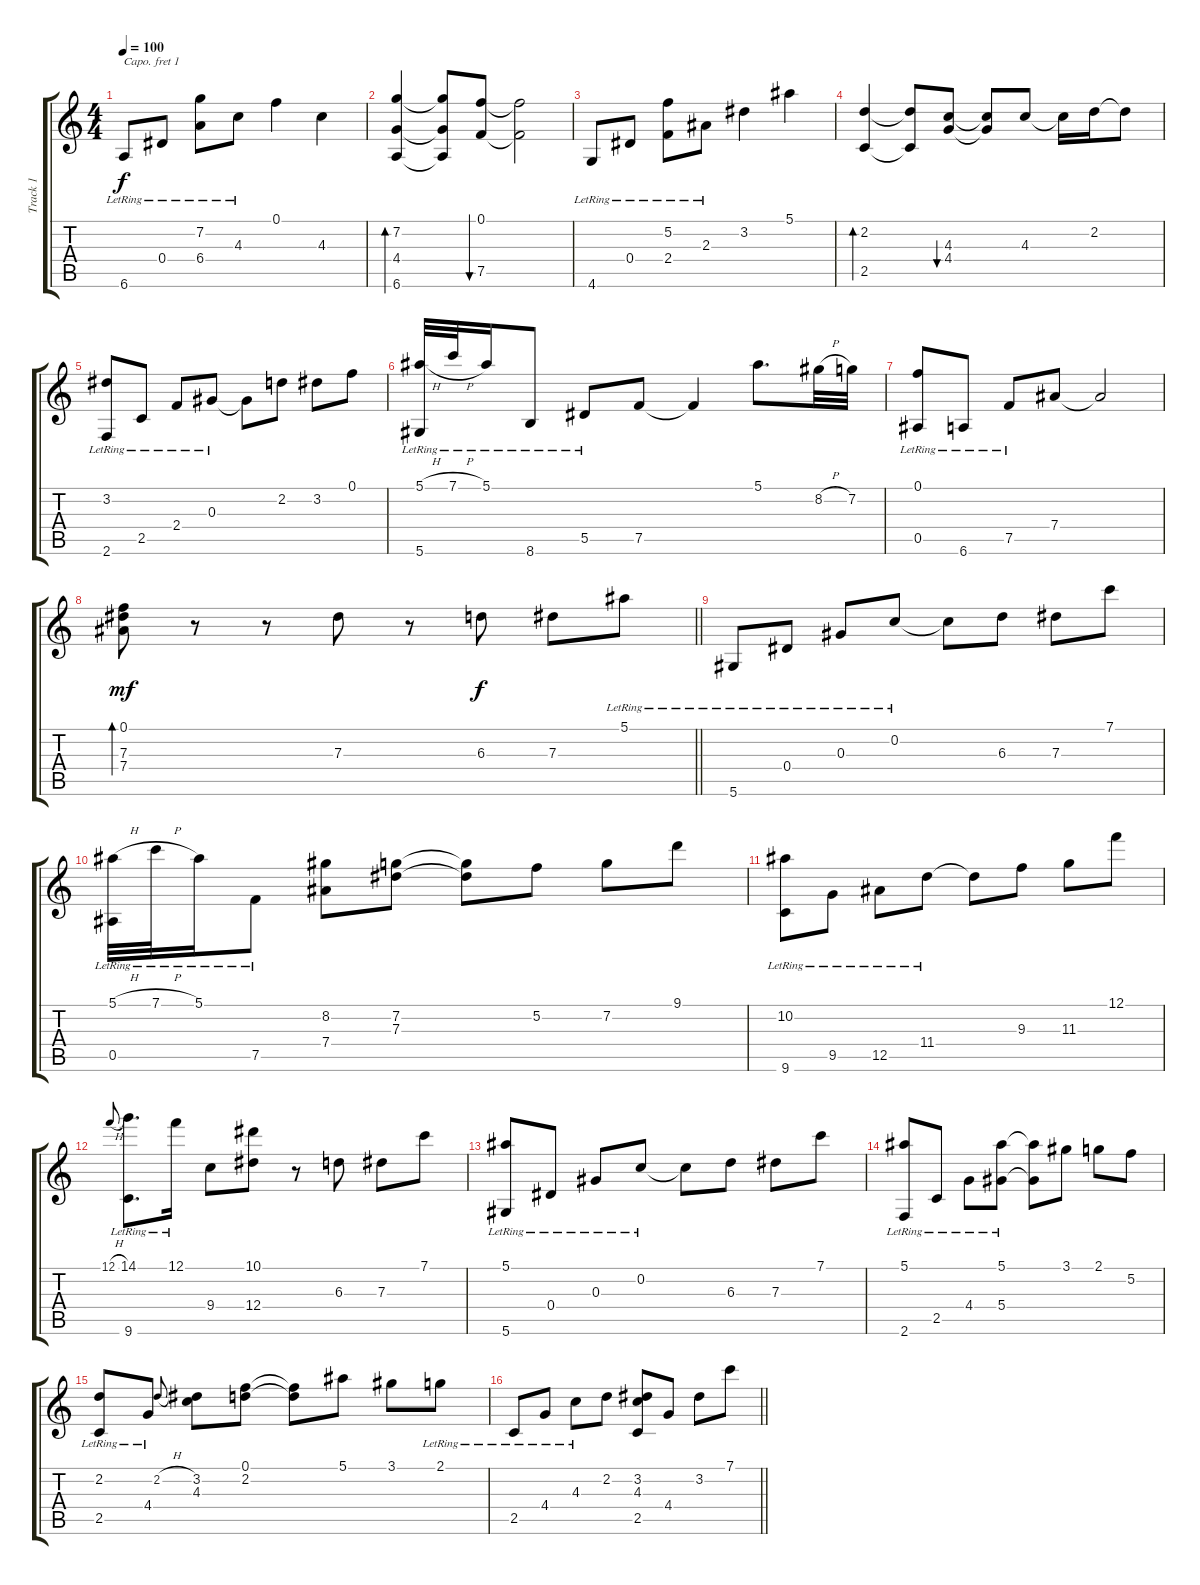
\track ("Track 1" "Track 1") {instrument acousticguitarsteel}
\staff {score tabs}
\capo 1
\tuning (E4 B3 G3 D3 A2 D2) {hide}
\ts (4 4)
\tempo 100
\clef g2
\ks c
6.6{lr}.8{dy f} 0.4{lr}.8 (7.2{lr} 6.4{lr}).8 4.3{lr}.8 0.1.4 4.3.4 |
(7.2 4.4 6.6).4{bd 120} (7.2{t} 4.4{t} 6.6{t}).8 (0.1 7.5).8{bu 120} (0.1{t} 7.5{t}).2 |
4.6{lr}.8 0.4{lr}.8 (5.2{lr} 2.4{lr}).8 2.3{lr}.8 3.2.4 5.1.4 |
(2.2 2.5).4{bd 60} (2.2{t} 2.5{t}).8 (4.3 4.4).8{bu 120} (4.3{t} 4.4{t}).8 4.3.8 4.3{t}.16 2.2.16 2.2{t}.8 |
(3.2{lr} 2.6{lr}).8 2.5{lr}.8 2.4{lr}.8 0.3{lr}.8 0.3{t}.8 2.2.8 3.2.8 0.1.8 |
(5.1{h lr} 5.6{lr}).32 7.1{h lr}.32 5.1{lr}.16 8.6{lr}.8 5.5{lr}.8 7.5.8 7.5{t}.4 5.1.8{d} 8.2{h}.32 7.2.32 |
(0.1{lr} 0.5).8 6.6{lr}.8 7.5{lr}.8 7.4.8 7.4{t}.2 |
\barLineRight lightlight
(0.1 7.3 7.4).8{bd 60 dy mf} r.8 r.8 7.3.8 r.8 6.3.8{dy f} 7.3.8 5.1{lr}.8 |
5.6{lr}.8 0.4{lr}.8 0.3{lr}.8 0.2{lr}.8 0.2{t}.8 6.3.8 7.3.8 7.1.8 |
(5.1{h lr} 0.5{lr}).32 7.1{h lr}.32 5.1{lr}.16 7.5{lr}.8 (8.2 7.4).8 (7.2 7.3).8 (7.2{t} 7.3{t}).8 5.2.8 7.2.8 9.1.8 |
(10.2{lr} 9.6).8 9.5{lr}.8 12.5{lr}.8 11.4{lr}.8 11.4{t}.8 9.3.8 11.3.8 12.1.8 |
12.1{h}.8{gr onbeat} (14.1{lr} 9.6{lr}).8{d} 12.1{lr}.16 9.4.8 (10.1 12.4).8 r.8 6.3.8 7.3.8 7.1.8 |
(5.1{lr} 5.6{lr}).8 0.4{lr}.8 0.3{lr}.8 0.2{lr}.8 0.2{t}.8 6.3.8 7.3.8 7.1.8 |
(5.1{lr} 2.6{lr}).8 2.5{lr}.8 4.4{lr}.8 (5.1 5.4{lr}).8 (5.1{t} 5.4{t}).8 3.1.8 2.1.8 5.2.8 |
(2.2{lr} 2.5{lr}).8 4.4{lr}.8 2.2{h}.8{gr onbeat} (3.2 4.3).8 (0.1 2.2).8 (0.1{t} 2.2{t}).8 5.1.8 3.1.8 2.1{lr}.8 |
\barLineRight lightlight
2.5{lr}.8 4.4{lr}.8 4.3{lr}.8 2.2.8 (3.2 4.3 2.5).8 4.4.8 3.2.8 7.1.8
